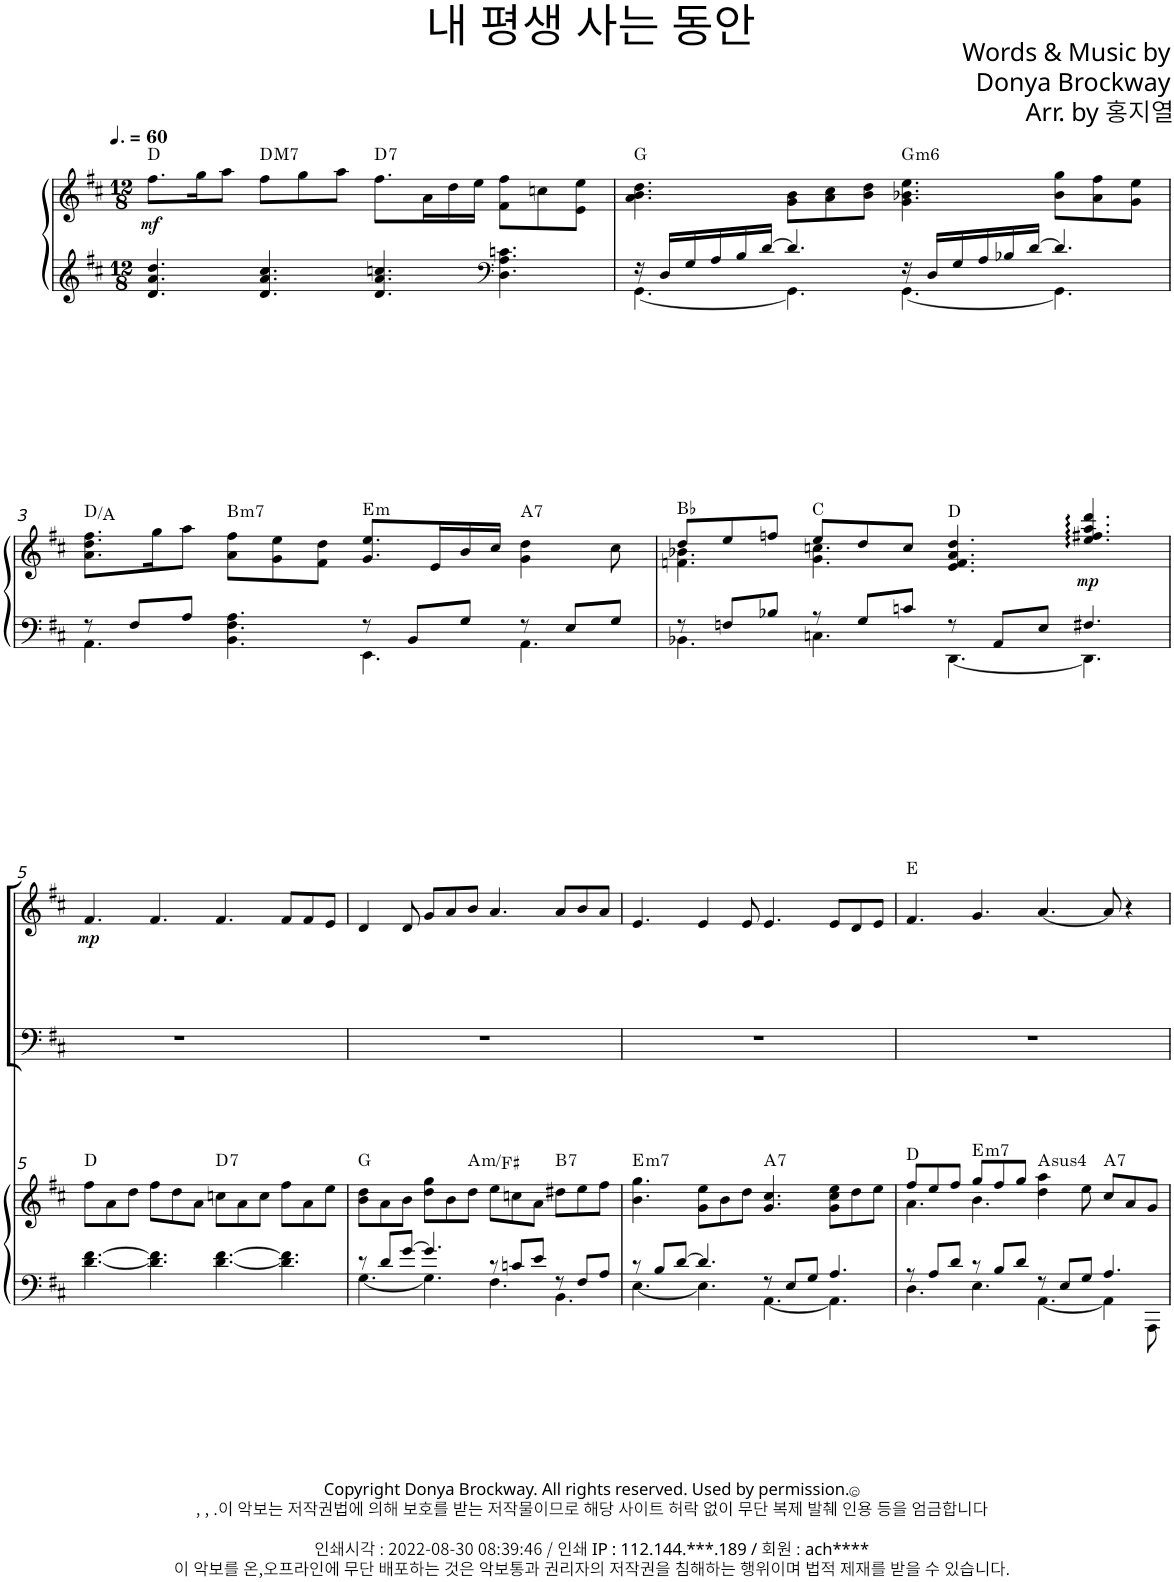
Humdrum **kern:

**kern	**kern	**dynam	**harte	**kern	**kern	**dynam	**harte
*part4	*part3	*part3	*part3	*part2	*part1	*part1	*part1
*staff4	*staff3	*staff3	*	*staff2	*staff1	*staff1	*
*I"Piano	*I"Piano	*	*	*I"Голос	*I"Голос	*	*
*I'Pno	*I'Pno	*	*	*	*	*	*
*clefG2	*clefG2	*	*	*clefG2	*clefG2	*	*
*k[f#c#]	*k[f#c#]	*	*	*k[f#c#]	*k[f#c#]	*	*
*M12/8	*M12/8	*	*	*M12/8	*M12/8	*	*
*MM90	*MM90	*	*	*MM90	*MM90	*	*
=1	=1	=1	=1	=1	=1	=1	=1
!	!	!LO:DY:b	!	!	!	!	!
4.d/ 4.a/ 4.dd/	8.ff#\L	mf	D:maj	1.r	1.r	.	.
.	16gg\K	.	.	.	.	.	.
.	8aa\J	.	.	.	.	.	.
!	!	!	!LO:H:kt=M7	!	!	!	!
4.d/ 4.a/ 4.cc#/	8ff#\L	.	D:maj7	.	.	.	.
.	8gg\	.	.	.	.	.	.
.	8aa\J	.	.	.	.	.	.
!	!	!	!LO:H:kt=7	!	!	!	!
4.d/ 4.a/ 4.ccn/	8.ff#\L	.	D:7	.	.	.	.
.	16a\L	.	.	.	.	.	.
.	16dd\	.	.	.	.	.	.
.	16ee\JJ	.	.	.	.	.	.
*clefF4	*	*	*	*	*	*	*
4.D\ 4.A\ 4.cn\	8f#\ 8ff#\L	.	.	.	.	.	.
.	8ccn\	.	.	.	.	.	.
.	8e\ 8ee\J	.	.	.	.	.	.
=2	=2	=2	=2	=2	=2	=2	=2
*^	*	*	*	*	*	*	*
16r	[4.GG\	4.a\ 4.b\ 4.dd\	.	G:maj	1.r	1.r	.	.
16D/LL	.	.	.	.	.	.	.	.
16G/	.	.	.	.	.	.	.	.
16A/	.	.	.	.	.	.	.	.
16B/	.	.	.	.	.	.	.	.
[16d/JJ	.	.	.	.	.	.	.	.
4.d/]	4.GG\]	8g\ 8b\L	.	.	.	.	.	.
.	.	8a\ 8cc#\	.	.	.	.	.	.
.	.	8b\ 8dd\J	.	.	.	.	.	.
!	!	!	!	!LO:H:kt=m6	!	!	!	!
16r	[4.GG\	4.g\ 4.b-X\ 4.ee\	.	G:min6	.	.	.	.
16D/LL	.	.	.	.	.	.	.	.
16G/	.	.	.	.	.	.	.	.
16A/	.	.	.	.	.	.	.	.
16B-X/	.	.	.	.	.	.	.	.
[16d/JJ	.	.	.	.	.	.	.	.
4.d/]	4.GG\]	8b-\ 8gg\L	.	.	.	.	.	.
.	.	8a\ 8ff#\	.	.	.	.	.	.
.	.	8g\ 8ee\J	.	.	.	.	.	.
!!LO:LB:g=z
=3	=3	=3	=3	=3	=3	=3	=3	=3
8r	4.AA\	8.a\ 8.dd\ 8.ff#\L	.	D:maj/5	1.r	1.r	.	.
8F#/L	.	.	.	.	.	.	.	.
.	.	16gg\K	.	.	.	.	.	.
8A/J	.	8aa\J	.	.	.	.	.	.
!	!	!	!	!LO:H:kt=m7	!	!	!	!
4.A\	4.BB\ 4.F#\	8a\ 8ff#\L	.	B:min7	.	.	.	.
.	.	8g\ 8ee\	.	.	.	.	.	.
.	.	8f#\ 8dd\J	.	.	.	.	.	.
!	!	!	!	!LO:H:kt=m	!	!	!	!
8r	4.EE\	8.g/ 8.ee/L	.	E:min	.	.	.	.
8BB/L	.	.	.	.	.	.	.	.
.	.	16e/L	.	.	.	.	.	.
8G/J	.	16b/	.	.	.	.	.	.
.	.	16cc#/JJ	.	.	.	.	.	.
!	!	!	!	!LO:H:kt=7	!	!	!	!
8r	4.AA\	4g\ 4dd\	.	A:7	.	.	.	.
8E/L	.	.	.	.	.	.	.	.
8G/J	.	8cc#\	.	.	.	.	.	.
=4	=4	=4	=4	=4	=4	=4	=4	=4
*	*	*^	*	*	*	*	*	*
8r	4.BB-X\	8dd/L	4.fn\ 4.b-X\	.	Bb:maj	1.r	1.r	.	.
8Fn/L	.	8ee/	.	.	.	.	.	.	.
8B-X/J	.	8ffn/J	.	.	.	.	.	.	.
8r	4.Cn\	8ee/L	4.g\ 4.ccn\	.	C:maj	.	.	.	.
8G/L	.	8dd/	.	.	.	.	.	.	.
8cn/J	.	8cc/J	.	.	.	.	.	.	.
8r	[4.DD\	4.e/ 4.f/ 4.a/ 4.dd/	2.ryy	.	D:maj	.	.	.	.
8AA/L	.	.	.	.	.	.	.	.	.
8E/J	.	.	.	.	.	.	.	.	.
!	!	!	!	!LO:DY:b	!	!	!	!	!
4.F#X/	4.DD\]	4.ee/ 4.ff#X/ 4.aa/ 4.ddd/	.	mp	.	.	.	.	.
*v	*v	*	*	*	*	*	*	*	*
*	*v	*v	*	*	*	*	*	*
!!LO:LB:g=z
=5	=5	=5	=5	=5	=5	=5	=5
*	*	*	*	*clefF4	*	*	*
*k[f#c#]	*k[f#c#]	*	*	*	*	*	*
*^	*	*	*	*	*	*	*
!	!	!	!	!	!	!	!LO:DY:b	!
*v	*v	*	*	*	*	*	*	*
[4.d\ [4.f#\	8ff#\L	.	D:maj	4E	4.f#/	mp	.
.	8a\	.	.	.	.	.	.
.	8dd\J	.	.	1r	.	.	.
4.d\] 4.f#\]	8ff#\L	.	.	.	4.f#/	.	.
.	8dd\	.	.	.	.	.	.
.	8a\J	.	.	.	.	.	.
!	!	!	!LO:H:kt=7	!	!	!	!
[4.d\ [4.f#\	8ccn\L	.	D:7	.	4.f#/	.	.
.	8a\	.	.	.	.	.	.
.	8cc\J	.	.	.	.	.	.
4.d\] 4.f#\]	8ff#\L	.	.	.	8f#/L	.	.
.	8a\	.	.	8ryy	8f#/	.	.
.	8ee\J	.	.	8ryy	8e/J	.	.
=6	=6	=6	=6	=6	=6	=6	=6
*^	*	*	*	*	*	*	*
8r	[4.G\	8b\ 8dd\L	.	G:maj	1.r	4d/	.	.
8d/L	.	8a\	.	.	.	.	.	.
[8g/J	.	8b\J	.	.	.	8d/	.	.
4.g/]	4.G\]	8dd\ 8gg\L	.	.	.	8g/L	.	.
.	.	8b\	.	.	.	8a/	.	.
!	!	!	!	!LO:H:kt=m	!	!	!	!
.	.	8dd\J	.	A:min/6	.	8b/J	.	.
8r	4.F#\	8ee\L	.	.	.	4.a/	.	.
8cn/L	.	8ccn\	.	.	.	.	.	.
8e/J	.	8a\J	.	.	.	.	.	.
!	!	!	!	!LO:H:kt=7	!	!	!	!
8r	4.BB\	8dd#X\L	.	B:7	.	8a/L	.	.
8F#/L	.	8ee\	.	.	.	8b/	.	.
8A/J	.	8ff#\J	.	.	.	8a/J	.	.
=7	=7	=7	=7	=7	=7	=7	=7	=7
!	!	!	!	!LO:H:kt=m7	!	!	!	!
8r	[4.E\	4.b\ 4.gg\	.	E:min7	1.r	4.e/	.	.
8B/L	.	.	.	.	.	.	.	.
[8d/J	.	.	.	.	.	.	.	.
4.d/]	4.E\]	8g\ 8ee\L	.	.	.	4e/	.	.
.	.	8b\	.	.	.	.	.	.
.	.	8dd\J	.	.	.	8e/	.	.
!	!	!	!	!LO:H:kt=7	!	!	!	!
8r	[4.AA\	4.g/ 4.cc#/	.	A:7	.	4.e/	.	.
8E/L	.	.	.	.	.	.	.	.
8G/J	.	.	.	.	.	.	.	.
4.A/	4.AA\]	8g\ 8cc#\ 8ee\L	.	.	.	8e/L	.	.
.	.	8dd\	.	.	.	8d/	.	.
.	.	8ee\J	.	.	.	8e/J	.	.
=8	=8	=8	=8	=8	=8	=8	=8	=8
*	*	*^	*	*	*	*	*	*
8r	4.D\	8ff#/L	4.a\	.	D:maj	1.r	4.f#/	.	E:maj
8A/L	.	8ee/	.	.	.	.	.	.	.
8d/J	.	8ff#/J	.	.	.	.	.	.	.
!	!	!	!	!	!LO:H:kt=m7	!	!	!	!
8r	4.E\	8gg/L	4.b\	.	E:min7	.	4.g/	.	.
8B/L	.	8ff#/	.	.	.	.	.	.	.
8d/J	.	8gg/J	.	.	.	.	.	.	.
!	!	!	!	!	!LO:H:kt=4	!	!	!	!
8r	[4.AA\	4aa\	4dd\	.	A:sus4	.	[4.a/	.	.
8E/L	.	.	.	.	.	.	.	.	.
8G/J	.	8ee\	2ryy	.	.	.	.	.	.
!	!	!	!	!	!LO:H:kt=7	!	!	!	!
4.A/	4AA\]	8cc#/L	.	.	A:7	.	8a/]	.	.
.	.	8a/	.	.	.	.	4r	.	.
.	8AAA\	8g/J	.	.	.	.	.	.	.
*v	*v	*	*	*	*	*	*	*	*
*	*v	*v	*	*	*	*	*	*
=	=	=	=	=	=	=	=
*-	*-	*-	*-	*-	*-	*-	*-
